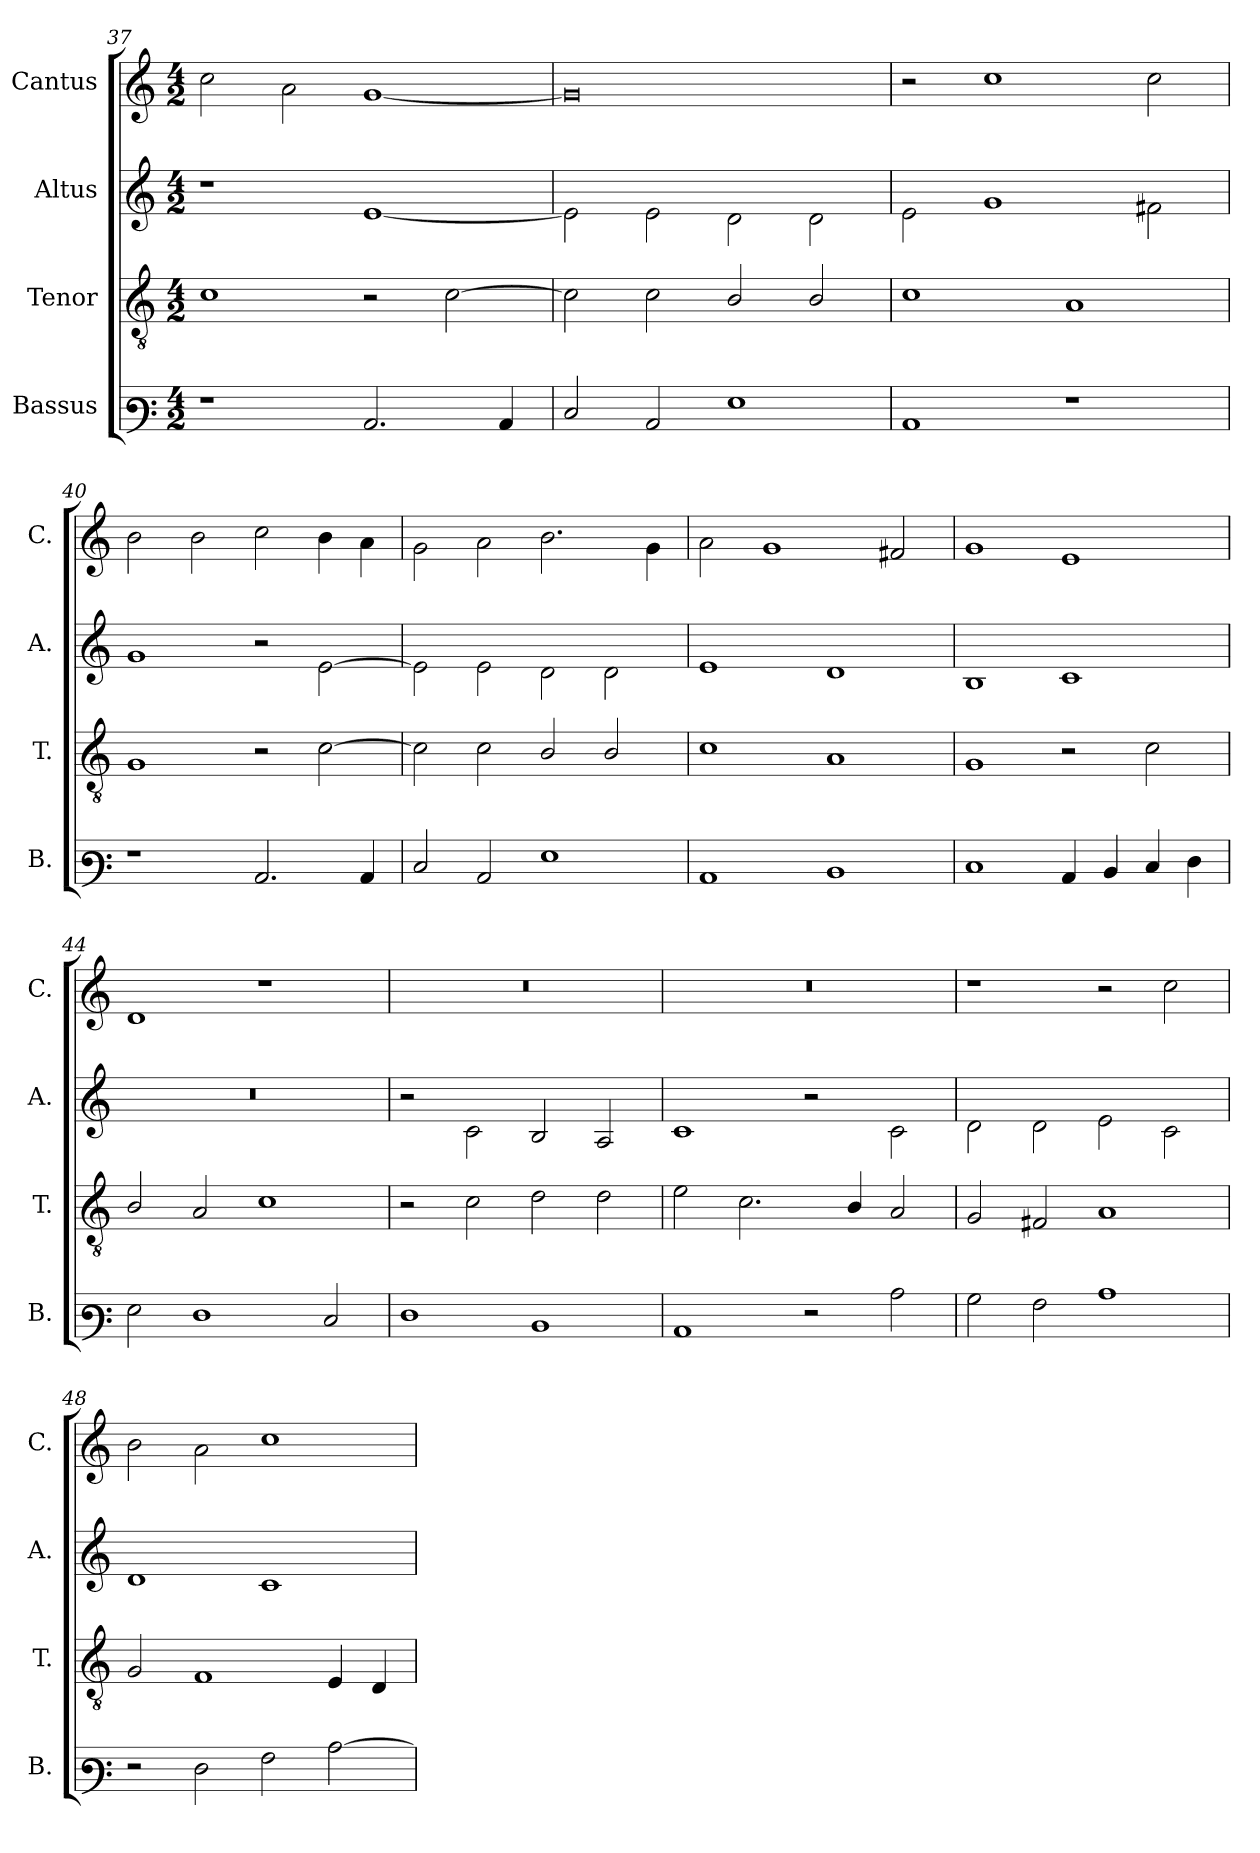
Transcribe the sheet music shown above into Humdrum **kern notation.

**kern	**kern	**kern	**kern
*part4	*part3	*part2	*part1
*staff4	*staff3	*staff2	*staff1
*I"Bassus	*I"Tenor	*I"Altus	*I"Cantus
*I'B.	*I'T.	*I'A.	*I'C.
!!LO:LB:g=z
*clefF3	*clefGv2	*clefG2	*clefG2
*k[]	*k[]	*k[]	*k[]
*M4/2	*M4/2	*M4/2	*M4/2
=37	=37	=37	=37
1r	1c	1r	2cc\
.	.	.	2a\
2.C/	2r	[1e	[1g
.	[2c\	.	.
4C/	.	.	.
=38	=38	=38	=38
2E/	2c\]	2e\]	0g]
2C/	2c\	2e\	.
1G	2B/	2d\	.
.	2B/	2d\	.
=39	=39	=39	=39
1C	1c	2e\	2r
.	.	1g	1cc
1r	1A	.	.
.	.	2f#X\	2cc\
=40	=40	=40	=40
1r	1G	1g	2b\
.	.	.	2b\
2.C/	2r	2r	2cc\
.	[2c\	[2e\	4b\
4C/	.	.	4a\
!!LO:PB:g=z
=41	=41	=41	=41
2E/	2c\]	2e\]	2g\
2C/	2c\	2e\	2a\
1G	2B/	2d\	2.b\
.	2B/	2d\	.
.	.	.	4g\
=42	=42	=42	=42
1C	1c	1e	2a\
.	.	.	1g
1D	1A	1d	.
.	.	.	2f#X/
=43	=43	=43	=43
1E	1G	1B	1g
4C/	2r	1c	1e
4D/	.	.	.
4E/	2c\	.	.
4F\	.	.	.
=44	=44	=44	=44
2G\	2B/	0r	1d
1F	2A/	.	.
.	1c	.	1r
2E/	.	.	.
=45	=45	=45	=45
1F	2r	2r	0r
.	2c\	2c\	.
1D	2d\	2B/	.
.	2d\	2A/	.
!!LO:PB:g=z
=46	=46	=46	=46
1C	2e\	1c	0r
.	2.c\	.	.
2r	.	2r	.
.	4B/	.	.
2c\	2A/	2c\	.
=47	=47	=47	=47
2B\	2G/	2d\	1r
2A\	2F#X/	2d\	.
1c	1A	2e\	2r
.	.	2c\	2cc\
=48	=48	=48	=48
2r	2G/	1d	2b\
2F\	1F	.	2a\
2A\	.	1c	1cc
[2c\	4E/	.	.
.	4D/	.	.
=	=	=	=
*-	*-	*-	*-
